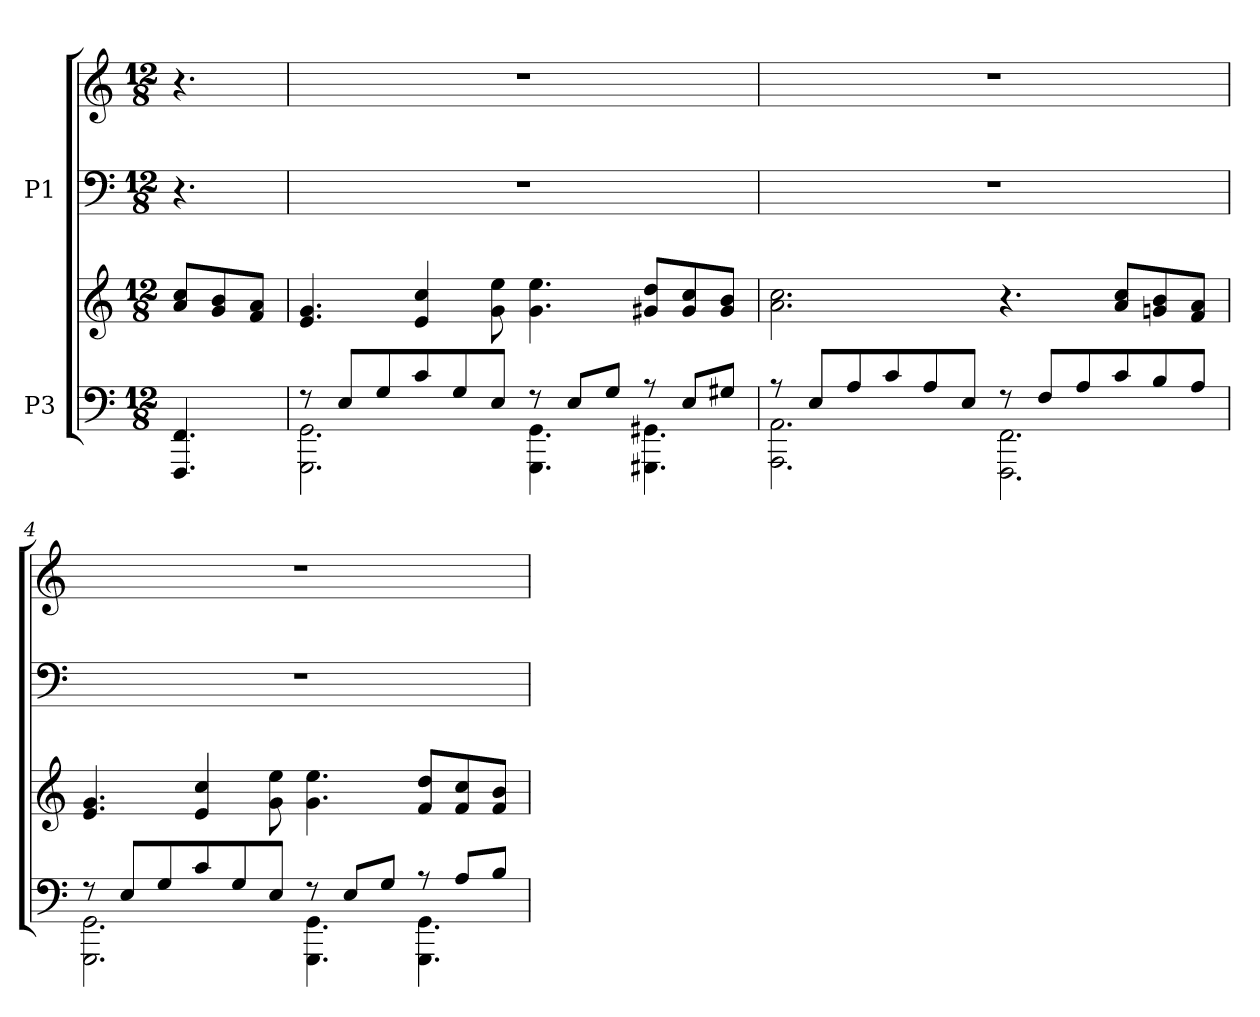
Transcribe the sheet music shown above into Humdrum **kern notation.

**kern	**kern	**kern	**kern
*part2	*part2	*part1	*part1
*staff4	*staff3	*staff2	*staff1
*I"P3	*	*I"P1	*
!!LO:PB:g=z
*clefF4	*clefG2	*clefF4	*clefG2
*k[]	*k[]	*k[]	*k[]
*C:	*C:	*C:	*C:
*M12/8	*M12/8	*M12/8	*M12/8
=1	=1	=1	=1
4.FFFi/ 4.FFi	8ai/ 8cciL	4.r	4.r
.	8gi/ 8bi	.	.
.	8fi/ 8aiJ	.	.
=2	=2	=2	=2
*^	*	*	*
!	!	!	!LO:N:vis=1	!LO:N:vis=1
8r	2.GGGi\ 2.GGi	4.ei/ 4.gi	1.r	1.r
8Ei/L	.	.	.	.
8Gi/	.	.	.	.
8ci/	.	4ei/ 4cci	.	.
8Gi/	.	.	.	.
8Ei/J	.	8gi\ 8eei	.	.
8r	4.GGGi\ 4.GGi	4.gi\ 4.eei	.	.
8Ei/L	.	.	.	.
8Gi/J	.	.	.	.
8r	4.GGG#Xi\ 4.GG#Xi	8g#Xi/ 8ddiL	.	.
8Ei/L	.	8g#i/ 8cci	.	.
8G#Xi/J	.	8g#i/ 8biJ	.	.
=3	=3	=3	=3	=3
!	!	!	!LO:N:vis=1	!LO:N:vis=1
8r	2.AAAi\ 2.AAi	2.ai\ 2.cci	1.r	1.r
8Ei/L	.	.	.	.
8Ai/	.	.	.	.
8ci/	.	.	.	.
8Ai/	.	.	.	.
8Ei/J	.	.	.	.
8r	2.FFFi\ 2.FFi	4.r	.	.
8Fi/L	.	.	.	.
8Ai/	.	.	.	.
8ci/	.	8ai/ 8cciL	.	.
8Bi/	.	8gni/ 8bi	.	.
8Ai/J	.	8fi/ 8aiJ	.	.
!!LO:LB:g=z
=4	=4	=4	=4	=4
!	!	!	!LO:N:vis=1	!LO:N:vis=1
8r	2.GGGi\ 2.GGi	4.ei/ 4.gi	1.r	1.r
8Ei/L	.	.	.	.
8Gi/	.	.	.	.
8ci/	.	4ei/ 4cci	.	.
8Gi/	.	.	.	.
8Ei/J	.	8gi\ 8eei	.	.
8r	4.GGGi\ 4.GGi	4.gi\ 4.eei	.	.
8Ei/L	.	.	.	.
8Gi/J	.	.	.	.
8r	4.GGGi\ 4.GGi	8fi/ 8ddiL	.	.
8Ai/L	.	8fi/ 8cci	.	.
8Bi/J	.	8fi/ 8biJ	.	.
*v	*v	*	*	*
=	=	=	=
*-	*-	*-	*-
